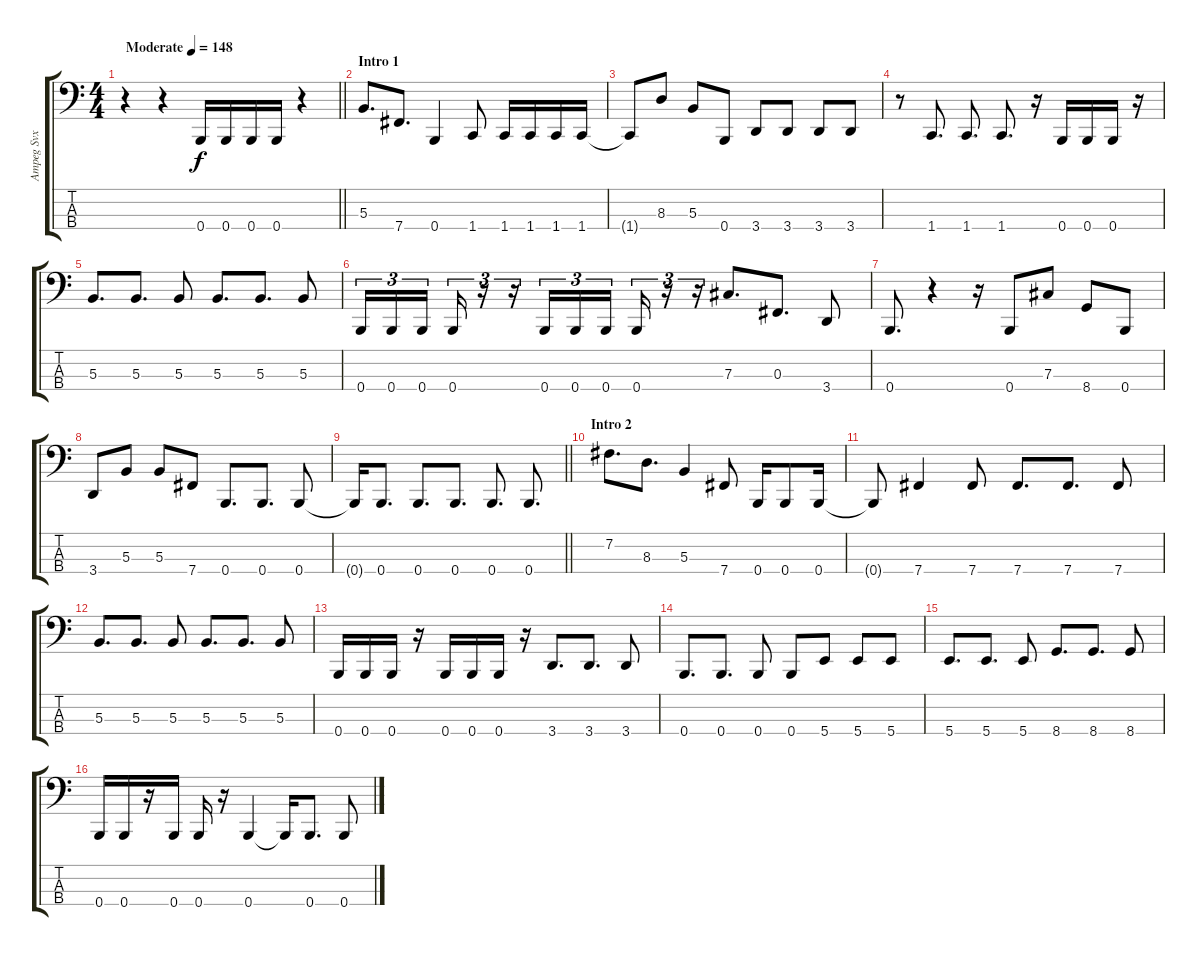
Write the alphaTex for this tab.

\track ("Ampeg Svx " "Ampeg Svx ") {instrument slapbass2}
\staff {score tabs}
\tuning (E2 B1 Gb1 B0) {hide}
\ts (4 4)
\tempo (148 "Moderate")
\clef f4
\barLineRight lightlight
\ks c
r.4{dy f instrument slapbass2} r.4 0.4.16 0.4.16 0.4.16 0.4.16 r.4 |
\section ("" "Intro 1")
5.3.8{d} 7.4.8{d} 0.4.4 1.4.8 1.4.16 1.4.16 1.4.16 1.4.16 |
1.4{t}.8 8.3.8 5.3.8 0.4.8 3.4.8 3.4.8 3.4.8 3.4.8 |
r.8 1.4.8{d} 1.4.8{d} 1.4.8{d} r.16 0.4.16 0.4.16 0.4.16 r.16 |
5.3.8{d} 5.3.8{d} 5.3.8 5.3.8{d} 5.3.8{d} 5.3.8 |
0.4.16{tu (3 2)} 0.4.16{tu (3 2)} 0.4.16{tu (3 2) beam splitsecondary} 0.4.16{tu (3 2)} r.16{tu (3 2)} r.16{tu (3 2)} 0.4.16{tu (3 2)} 0.4.16{tu (3 2)} 0.4.16{tu (3 2) beam splitsecondary} 0.4.16{tu (3 2)} r.16{tu (3 2)} r.16{tu (3 2)} 7.3.8{d} 0.3.8{d} 3.4.8 |
0.4.8{d} r.4 r.16 0.4.8 7.3.8 8.4.8 0.4.8 |
3.4.8 5.3.8 5.3.8 7.4.8 0.4.8{d} 0.4.8{d} 0.4.8 |
\barLineRight lightlight
0.4{t}.16 0.4.8{d} 0.4.8{d} 0.4.8{d} 0.4.8{d} 0.4.8{d} |
\section ("" "Intro 2")
7.2.8{d} 8.3.8{d} 5.3.4 7.4.8 0.4.16 0.4.8 0.4.16 |
0.4{t}.8 7.4.4 7.4.8 7.4.8{d} 7.4.8{d} 7.4.8 |
5.3.8{d} 5.3.8{d} 5.3.8 5.3.8{d} 5.3.8{d} 5.3.8 |
0.4.16 0.4.16 0.4.16 r.16 0.4.16 0.4.16 0.4.16 r.16 3.4.8{d} 3.4.8{d} 3.4.8 |
0.4.8{d} 0.4.8{d} 0.4.8 0.4.8 5.4.8 5.4.8 5.4.8 |
5.4.8{d} 5.4.8{d} 5.4.8 8.4.8{d} 8.4.8{d} 8.4.8 |
0.4.16 0.4.16 r.16 0.4.16 0.4.16 r.16 0.4.4 0.4{t}.16 0.4.8{d} 0.4.8
